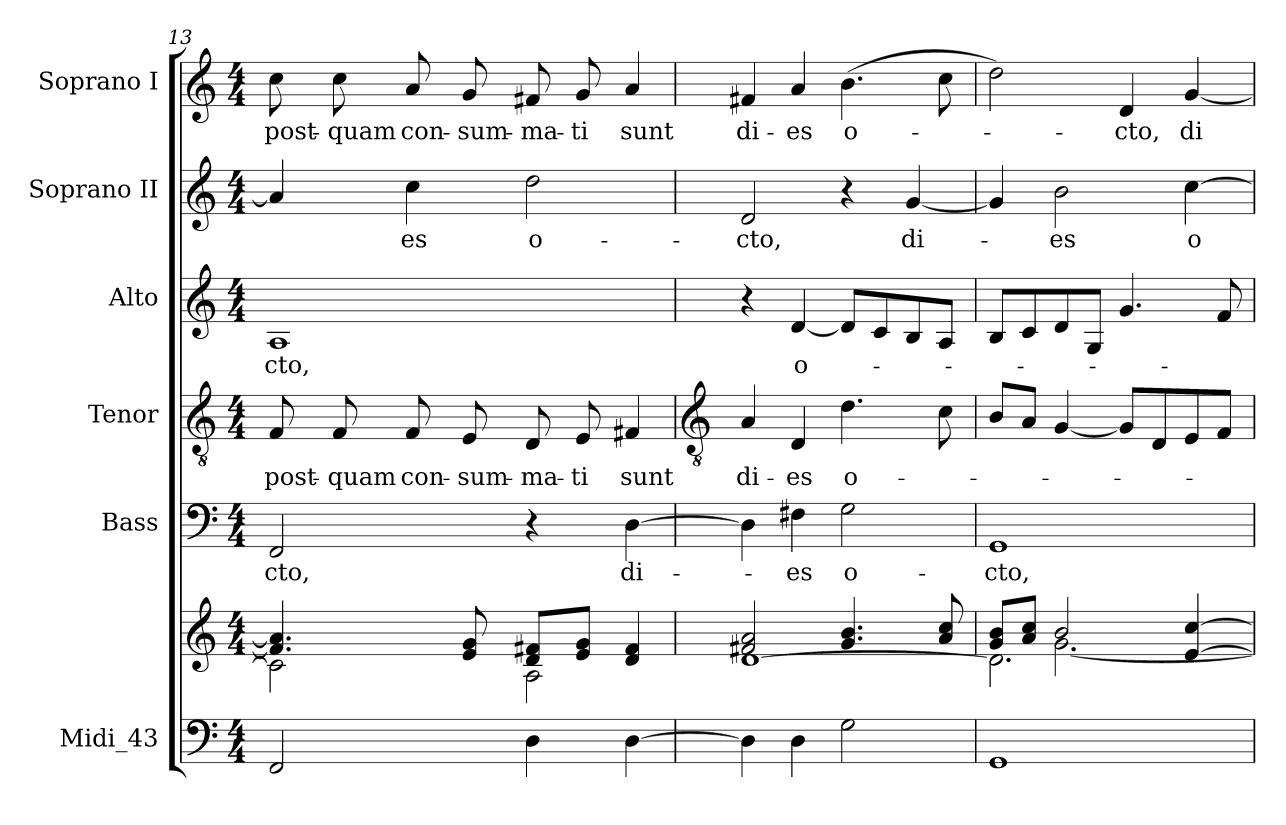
**kern	**kern	**kern	**text	**kern	**text	**kern	**text	**kern	**text	**kern	**text
*part6	*part6	*part5	*part5	*part4	*part4	*part3	*part3	*part2	*part2	*part1	*part1
*staff7	*staff6	*staff5	*staff5	*staff4	*staff4	*staff3	*staff3	*staff2	*staff2	*staff1	*staff1
*I"Midi_43	*	*I"Bass	*	*I"Tenor	*	*I"Alto	*	*I"Soprano II	*	*I"Soprano I	*
*	*	*I'B	*	*I'T	*	*I'A	*	*	*	*	*
*clefF4	*clefG2	*clefF4	*	*clefGv2	*	*clefG2	*	*clefG2	*	*clefG2	*
*k[]	*k[]	*k[]	*	*k[]	*	*k[]	*	*k[]	*	*k[]	*
*C:	*C:	*C:	*	*C:	*	*C:	*	*C:	*	*C:	*
*M4/4	*M4/4	*M4/4	*	*M4/4	*	*M4/4	*	*M4/4	*	*M4/4	*
=13	=13	=13	=13	=13	=13	=13	=13	=13	=13	=13	=13
*	*^	*	*	*	*	*	*	*	*	*	*
*	*	*^	*	*	*	*	*	*	*	*	*	*
!	!	!	!	!	!LO:LY:b	!	!LO:LY:b	!	!LO:LY:b	!	!	!	!LO:LY:b
2FF	4.f/] 4.a/]	1ryy	2c\]	2FF	-cto,	8F	post-	1A	-cto,	4a]	.	8cc	post-
!	!	!	!	!	!	!	!LO:LY:b	!	!	!	!	!	!LO:LY:b
.	.	.	.	.	.	8F	-quam	.	.	.	.	8cc	-quam
!	!	!	!	!	!	!	!LO:LY:b	!	!	!	!LO:LY:b	!	!LO:LY:b
.	.	.	.	.	.	8F	con-	.	.	4cc	es	8a	con-
!	!	!	!	!	!	!	!LO:LY:b	!	!	!	!	!	!LO:LY:b
.	8e/ 8g/	.	.	.	.	8E	-sum-	.	.	.	.	8g	-sum-
!	!	!	!	!	!	!	!LO:LY:b	!	!	!	!LO:LY:b	!	!LO:LY:b
4D	8d/ 8f#X/L	.	2A\	4r	.	8D	-ma-	.	.	2dd	o-	8f#X	-ma-
!	!	!	!	!	!	!	!LO:LY:b	!	!	!	!	!	!LO:LY:b
.	8e/ 8g/J	.	.	.	.	8E	-ti	.	.	.	.	8g	-ti
!	!	!	!	!	!LO:LY:b	!	!LO:LY:b	!	!	!	!	!	!LO:LY:b
[4D	4d/ 4f#/	.	.	[4D	di-	4F#X	sunt	.	.	.	.	4a	sunt
!!LO:LB:g=z
=14	=14	=14	=14	=14	=14	=14	=14	=14	=14	=14	=14	=14	=14
*	*	*	*	*	*	*clefGv2	*	*	*	*	*	*	*
!	!	!	!	!	!	!	!LO:LY:b	!	!	!	!LO:LY:b	!	!LO:LY:b
4D]	2f#X/ 2a/	1ryy	[1d\	4D]	.	4A	di-	4r	.	2d	-cto,	4f#X	di-
!	!	!	!	!	!LO:LY:b	!	!LO:LY:b	!	!LO:LY:b	!	!	!	!LO:LY:b
4D	.	.	.	4F#X	es	4D	-es	[4d	o-	.	.	4a	-es
!	!	!	!	!	!LO:LY:b	!	!LO:LY:b	!	!	!	!	!	!LO:LY:b
2G	4.g/ 4.b/	.	.	2G	o-	4.d	o-	8dL]	.	4r	.	(>4.b	o-
.	.	.	.	.	.	.	.	8c	.	.	.	.	.
!	!	!	!	!	!	!	!	!	!	!	!LO:LY:b	!	!
.	.	.	.	.	.	.	.	8B	.	[4g	di-	.	.
.	8a/ 8cc/	.	.	.	.	8c	.	8AJ	.	.	.	8cc	.
=15	=15	=15	=15	=15	=15	=15	=15	=15	=15	=15	=15	=15	=15
!	!	!	!	!	!LO:LY:b	!	!	!	!	!	!	!	!
1GG	8g/ 8b/L	4ryy	2.d\]	1GG	-cto,	8BL	.	8BL	.	4g]	.	2dd)	.
.	8a/ 8cc/J	.	.	.	.	8AJ	.	8c	.	.	.	.	.
!	!	!	!	!	!	!	!	!	!	!	!LO:LY:b	!	!
.	2b/	[2.g\	.	.	.	[4G	.	8d	.	2b	es	.	.
.	.	.	.	.	.	.	.	8GJ	.	.	.	.	.
!	!	!	!	!	!	!	!	!	!	!	!	!	!LO:LY:b
.	.	.	.	.	.	8GL]	.	4.g	.	.	.	4d	cto,
.	.	.	.	.	.	8D	.	.	.	.	.	.	.
!	!	!	!	!	!	!	!	!	!	!	!LO:LY:b	!	!LO:LY:b
.	[4e/ [4cc/	.	4ryy	.	.	8E	.	.	.	[4cc	o-	[4g	di-
.	.	.	.	.	.	8FJ	.	8f	.	.	.	.	.
*	*v	*v	*v	*	*	*	*	*	*	*	*	*	*
=	=	=	=	=	=	=	=	=	=	=	=
*-	*-	*-	*-	*-	*-	*-	*-	*-	*-	*-	*-
